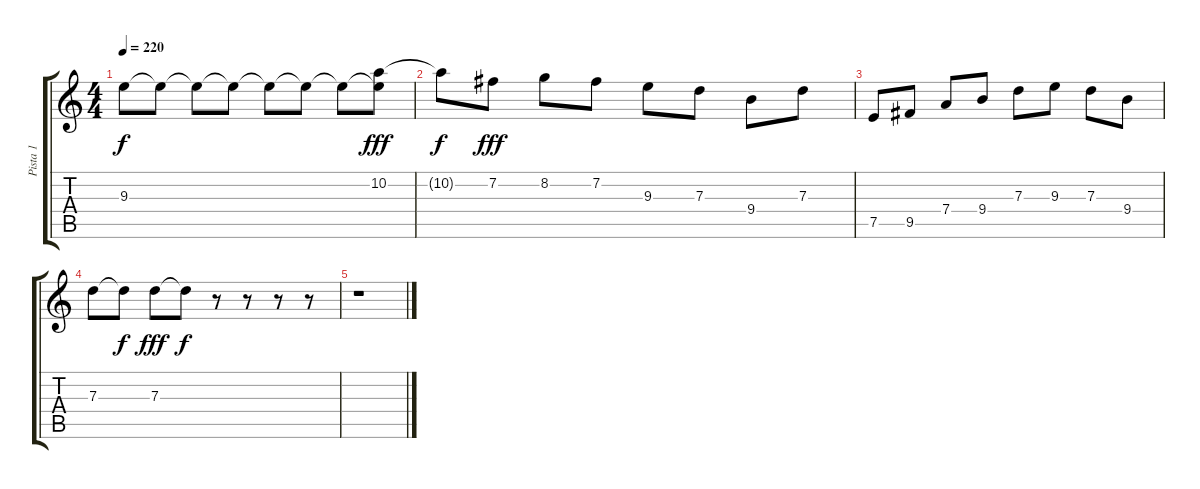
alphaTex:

\track ("Pista 1" "Pista 1") {instrument distortionguitar}
\staff {score tabs}
\tuning (E4 B3 G3 D3 A2 E2) {hide}
\ts (4 4)
\tempo 220
\clef g2
\ks c
9.3{t}.8{dy f} 9.3{t}.8 9.3{t}.8 9.3{t}.8 9.3{t}.8 9.3{t}.8 9.3{t}.8 (10.2 9.3{t}).8{dy fff} |
10.2{t}.8{dy f} 7.2.8{dy fff} 8.2.8 7.2.8 9.3.8 7.3.8 9.4.8 7.3.8 |
7.5.8 9.5.8 7.4.8 9.4.8 7.3.8 9.3.8 7.3.8 9.4.8 |
7.3.8 7.3{t}.8{dy f} 7.3.8{dy fff} 7.3{t}.8{dy f} r.8 r.8 r.8 r.8 |
r.1
